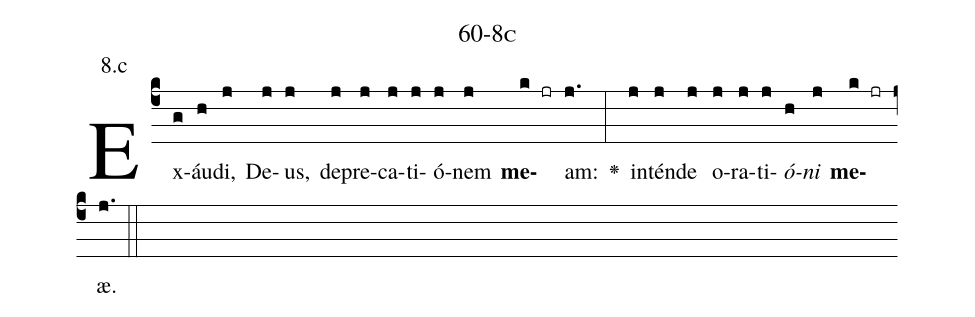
name: 60-8c;
annotation: 8.c;
%%
(c4)Ex(g)áu(h)di,(j) De(j)us,(j) de(j)pre(j)ca(j)ti(j)ó(j)nem(j) <b>me</b>(k jr)am:(j.) <v>\greheightstar</v>(:) in(j)tén(j)de(j) o(j)ra(j)ti(j)<i>ó</i>(h)<i>ni</i>(j) <b>me</b>(k jr)æ.(j.) (::)


%E(j) u(j) o(h) u(j) a(k) e.(j.) (::)
